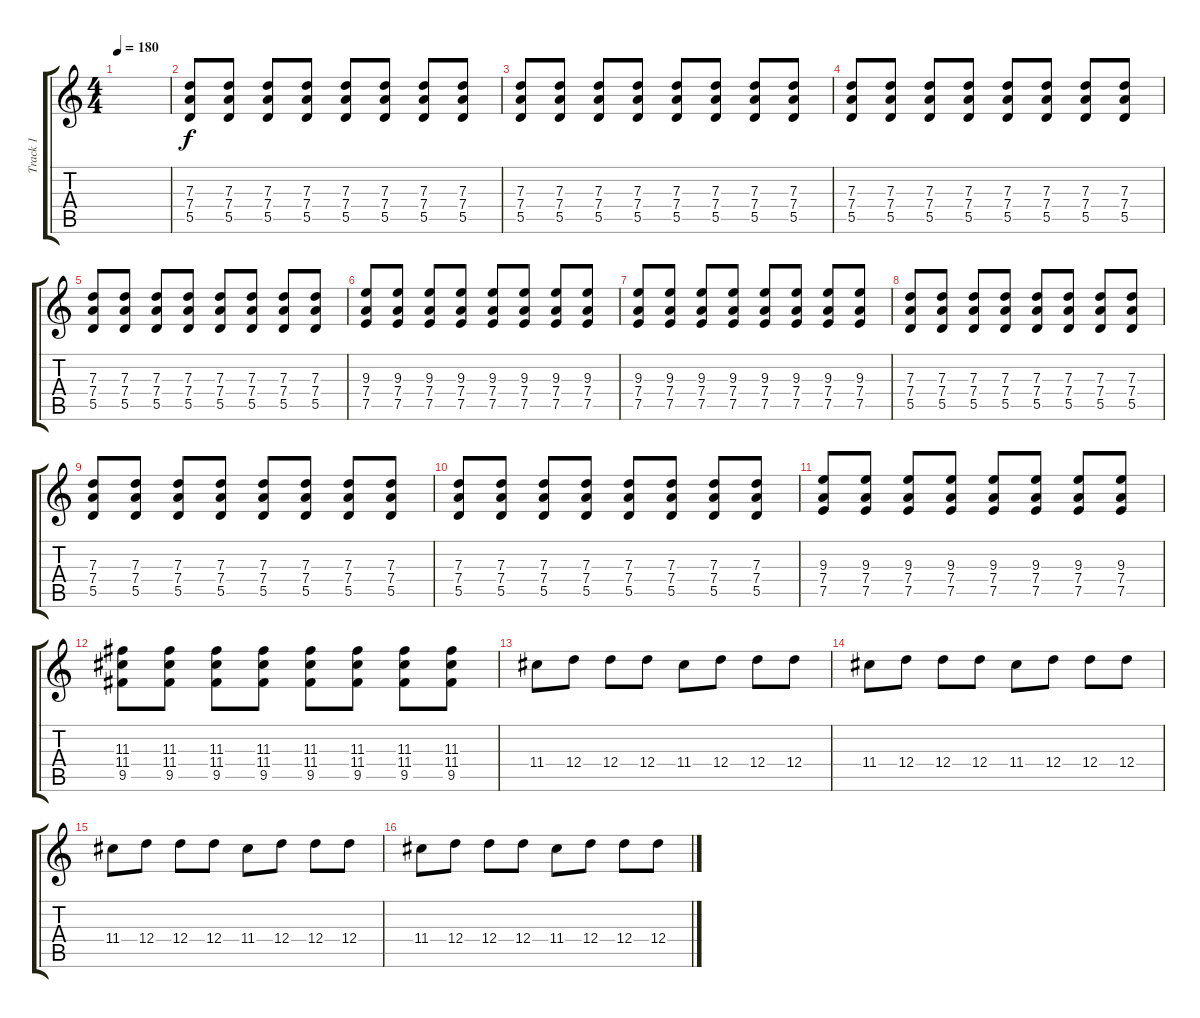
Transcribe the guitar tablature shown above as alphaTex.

\track ("Track 1" "Track 1") {instrument distortionguitar}
\staff {score tabs}
\tuning (E4 B3 G3 D3 A2 E2) {hide}
\ts (4 4)
\tempo 180
\clef g2
\ks c
|
(7.3 7.4 5.5).8 (7.3 7.4 5.5).8 (7.3 7.4 5.5).8 (7.3 7.4 5.5).8 (7.3 7.4 5.5).8 (7.3 7.4 5.5).8 (7.3 7.4 5.5).8 (7.3 7.4 5.5).8 |
(7.3 7.4 5.5).8 (7.3 7.4 5.5).8 (7.3 7.4 5.5).8 (7.3 7.4 5.5).8 (7.3 7.4 5.5).8 (7.3 7.4 5.5).8 (7.3 7.4 5.5).8 (7.3 7.4 5.5).8 |
(7.3 7.4 5.5).8 (7.3 7.4 5.5).8 (7.3 7.4 5.5).8 (7.3 7.4 5.5).8 (7.3 7.4 5.5).8 (7.3 7.4 5.5).8 (7.3 7.4 5.5).8 (7.3 7.4 5.5).8 |
(7.3 7.4 5.5).8 (7.3 7.4 5.5).8 (7.3 7.4 5.5).8 (7.3 7.4 5.5).8 (7.3 7.4 5.5).8 (7.3 7.4 5.5).8 (7.3 7.4 5.5).8 (7.3 7.4 5.5).8 |
(9.3 7.4 7.5).8 (9.3 7.4 7.5).8 (9.3 7.4 7.5).8 (9.3 7.4 7.5).8 (9.3 7.4 7.5).8 (9.3 7.4 7.5).8 (9.3 7.4 7.5).8 (9.3 7.4 7.5).8 |
(9.3 7.4 7.5).8 (9.3 7.4 7.5).8 (9.3 7.4 7.5).8 (9.3 7.4 7.5).8 (9.3 7.4 7.5).8 (9.3 7.4 7.5).8 (9.3 7.4 7.5).8 (9.3 7.4 7.5).8 |
(7.3 7.4 5.5).8 (7.3 7.4 5.5).8 (7.3 7.4 5.5).8 (7.3 7.4 5.5).8 (7.3 7.4 5.5).8 (7.3 7.4 5.5).8 (7.3 7.4 5.5).8 (7.3 7.4 5.5).8 |
(7.3 7.4 5.5).8 (7.3 7.4 5.5).8 (7.3 7.4 5.5).8 (7.3 7.4 5.5).8 (7.3 7.4 5.5).8 (7.3 7.4 5.5).8 (7.3 7.4 5.5).8 (7.3 7.4 5.5).8 |
(7.3 7.4 5.5).8 (7.3 7.4 5.5).8 (7.3 7.4 5.5).8 (7.3 7.4 5.5).8 (7.3 7.4 5.5).8 (7.3 7.4 5.5).8 (7.3 7.4 5.5).8 (7.3 7.4 5.5).8 |
(9.3 7.4 7.5).8 (9.3 7.4 7.5).8 (9.3 7.4 7.5).8 (9.3 7.4 7.5).8 (9.3 7.4 7.5).8 (9.3 7.4 7.5).8 (9.3 7.4 7.5).8 (9.3 7.4 7.5).8 |
(11.3 11.4 9.5).8 (11.3 11.4 9.5).8 (11.3 11.4 9.5).8 (11.3 11.4 9.5).8 (11.3 11.4 9.5).8 (11.3 11.4 9.5).8 (11.3 11.4 9.5).8 (11.3 11.4 9.5).8 |
11.4.8 12.4.8 12.4.8 12.4.8 11.4.8 12.4.8 12.4.8 12.4.8 |
11.4.8 12.4.8 12.4.8 12.4.8 11.4.8 12.4.8 12.4.8 12.4.8 |
11.4.8 12.4.8 12.4.8 12.4.8 11.4.8 12.4.8 12.4.8 12.4.8 |
11.4.8 12.4.8 12.4.8 12.4.8 11.4.8 12.4.8 12.4.8 12.4.8
